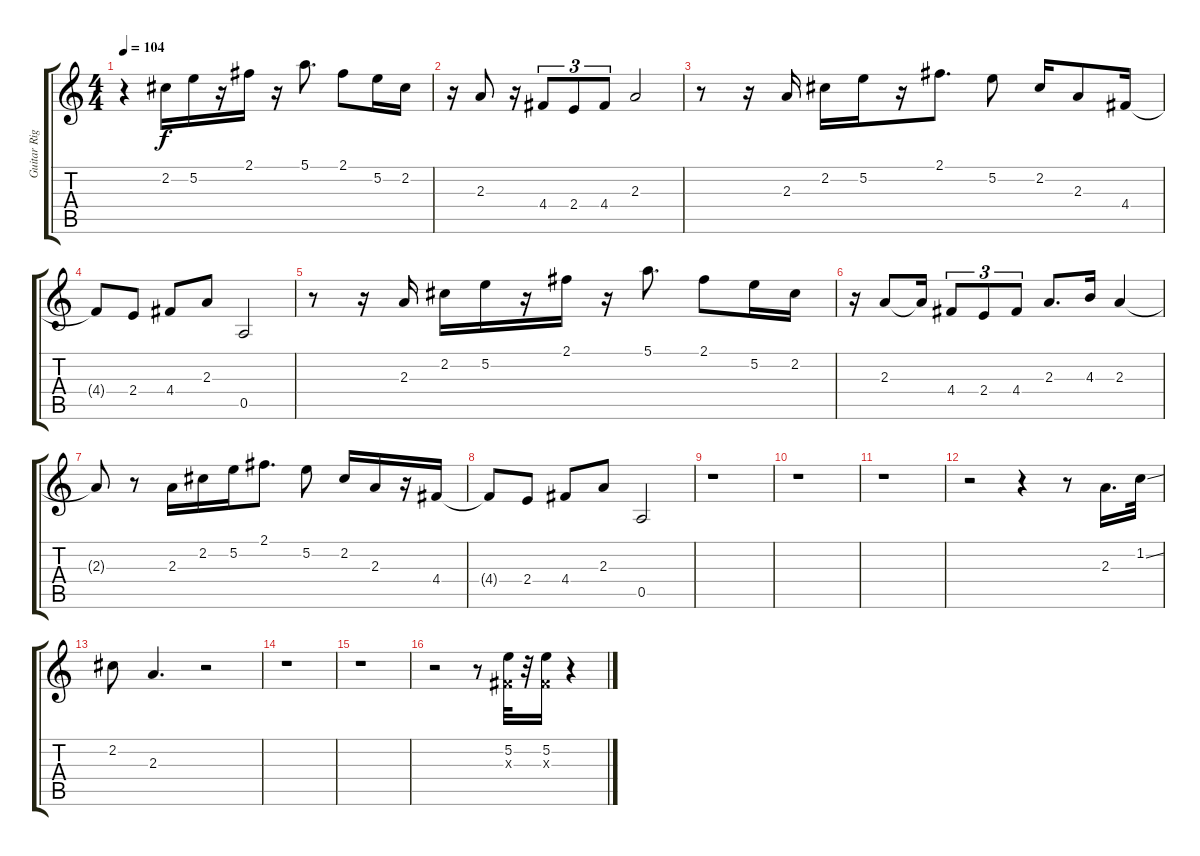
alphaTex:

\track ("Guitar Right" "Guitar Rig") {instrument overdrivenguitar}
\staff {score tabs}
\tuning (E4 B3 G3 D3 A2 E2) {hide}
\ts (4 4)
\tempo 104
\clef g2
\ks c
r.4{dy f} 2.2.16 5.2.16 r.16 2.1.16 r.16 5.1.8{d} 2.1.8 5.2.16 2.2.16 |
r.16 2.3.8 r.16 4.4.8{tu (3 2)} 2.4.8{tu (3 2)} 4.4.8{tu (3 2)} 2.3.2 |
r.8 r.16 2.3.16 2.2.16 5.2.16 r.16 2.1.8{d} 5.2.8 2.2.16 2.3.8 4.4.16 |
4.4{t}.8 2.4.8 4.4.8 2.3.8 0.5.2 |
r.8 r.16 2.3.16 2.2.16 5.2.16 r.16 2.1.16 r.16 5.1.8{d} 2.1.8 5.2.16 2.2.16 |
r.16 2.3.8 2.3{t}.16 4.4.8{tu (3 2)} 2.4.8{tu (3 2)} 4.4.8{tu (3 2)} 2.3.8{d} 4.3.16 2.3.4 |
2.3{t}.8 r.8 2.3.16 2.2.16 5.2.16 2.1.8{d} 5.2.8 2.2.16 2.3.16 r.16 4.4.16 |
4.4{t}.8 2.4.8 4.4.8 2.3.8 0.5.2 |
r.1 |
r.1 |
r.1 |
r.2 r.4 r.8 2.3.16{d} 1.2{ss}.32 |
2.2.8 2.3.4{d} r.2 |
r.1 |
r.1 |
r.2 r.8 (5.2 -1.3{x}).32 r.32 (5.2 -1.3{x}).16 r.4
